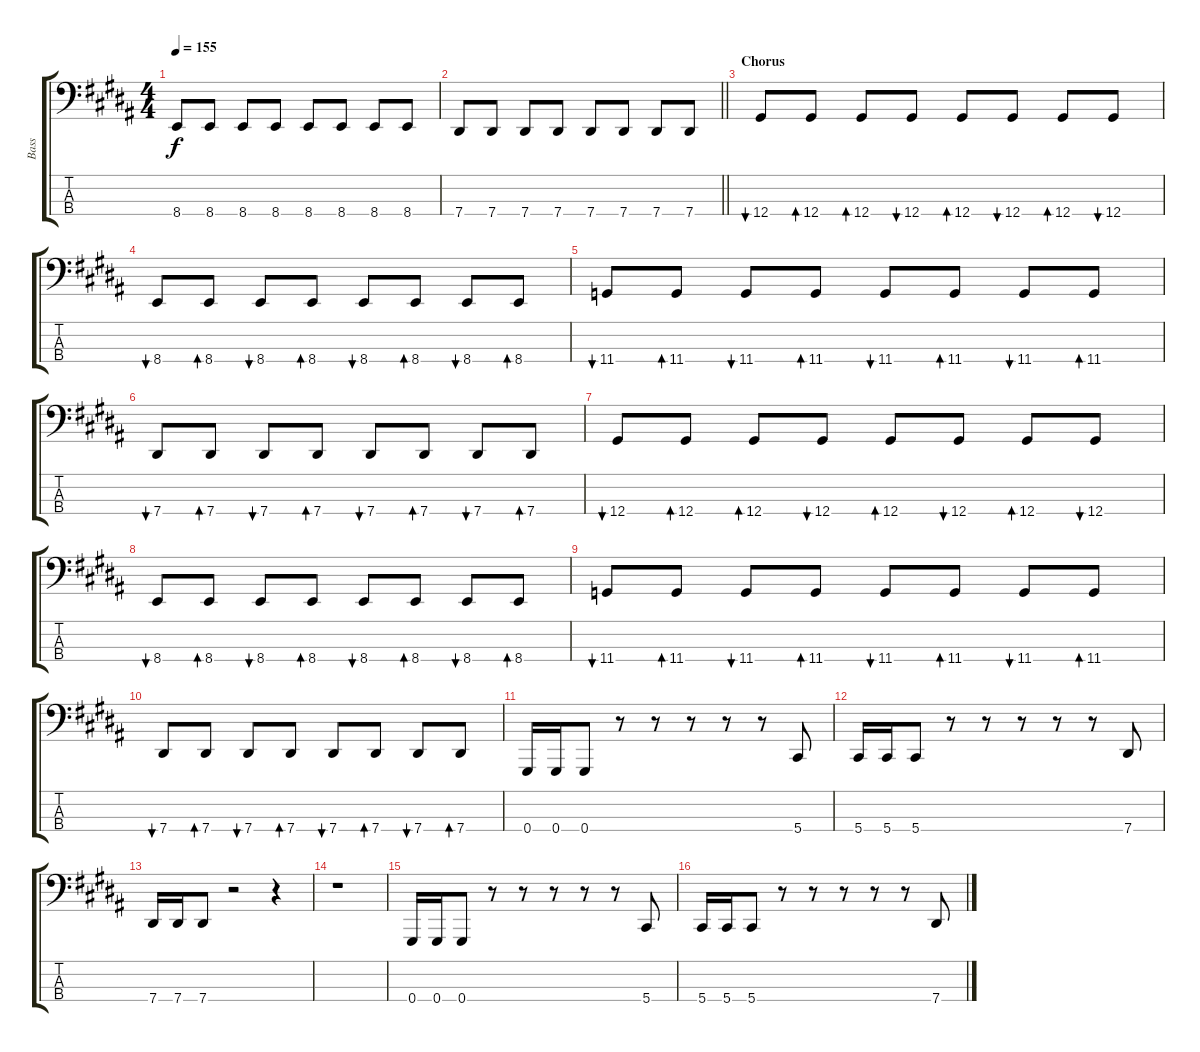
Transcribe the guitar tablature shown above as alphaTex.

\track ("Bass" "Bass") {instrument electricbasspick}
\staff {score tabs}
\tuning (Db2 Ab1 Eb1 Ab0) {hide}
\ts (4 4)
\tempo 155
\clef f4
\ks g#minor
8.4.8{dy f} 8.4.8 8.4.8 8.4.8 8.4.8 8.4.8 8.4.8 8.4.8 |
\barLineRight lightlight
7.4.8 7.4.8 7.4.8 7.4.8 7.4.8 7.4.8 7.4.8 7.4.8 |
\section ("" "Chorus")
12.4.8{bu 60} 12.4.8{bd 60} 12.4.8{bd 60} 12.4.8{bu 60} 12.4.8{bd 60} 12.4.8{bu 60} 12.4.8{bd 60} 12.4.8{bu 60} |
8.4.8{bu 60} 8.4.8{bd 60} 8.4.8{bu 60} 8.4.8{bd 60} 8.4.8{bu 60} 8.4.8{bd 60} 8.4.8{bu 60} 8.4.8{bd 60} |
11.4.8{bu 60} 11.4.8{bd 60} 11.4.8{bu 60} 11.4.8{bd 60} 11.4.8{bu 60} 11.4.8{bd 60} 11.4.8{bu 60} 11.4.8{bd 60} |
7.4.8{bu 60} 7.4.8{bd 60} 7.4.8{bu 60} 7.4.8{bd 60} 7.4.8{bu 60} 7.4.8{bd 60} 7.4.8{bu 60} 7.4.8{bd 60} |
12.4.8{bu 60} 12.4.8{bd 60} 12.4.8{bd 60} 12.4.8{bu 60} 12.4.8{bd 60} 12.4.8{bu 60} 12.4.8{bd 60} 12.4.8{bu 60} |
8.4.8{bu 60} 8.4.8{bd 60} 8.4.8{bu 60} 8.4.8{bd 60} 8.4.8{bu 60} 8.4.8{bd 60} 8.4.8{bu 60} 8.4.8{bd 60} |
11.4.8{bu 60} 11.4.8{bd 60} 11.4.8{bu 60} 11.4.8{bd 60} 11.4.8{bu 60} 11.4.8{bd 60} 11.4.8{bu 60} 11.4.8{bd 60} |
7.4.8{bu 60} 7.4.8{bd 60} 7.4.8{bu 60} 7.4.8{bd 60} 7.4.8{bu 60} 7.4.8{bd 60} 7.4.8{bu 60} 7.4.8{bd 60} |
0.4.16 0.4.16 0.4.8 r.8 r.8 r.8 r.8 r.8 5.4.8 |
5.4.16 5.4.16 5.4.8 r.8 r.8 r.8 r.8 r.8 7.4.8 |
7.4.16 7.4.16 7.4.8 r.2 r.4 |
r.1 |
0.4.16 0.4.16 0.4.8 r.8 r.8 r.8 r.8 r.8 5.4.8 |
5.4.16 5.4.16 5.4.8 r.8 r.8 r.8 r.8 r.8 7.4.8
